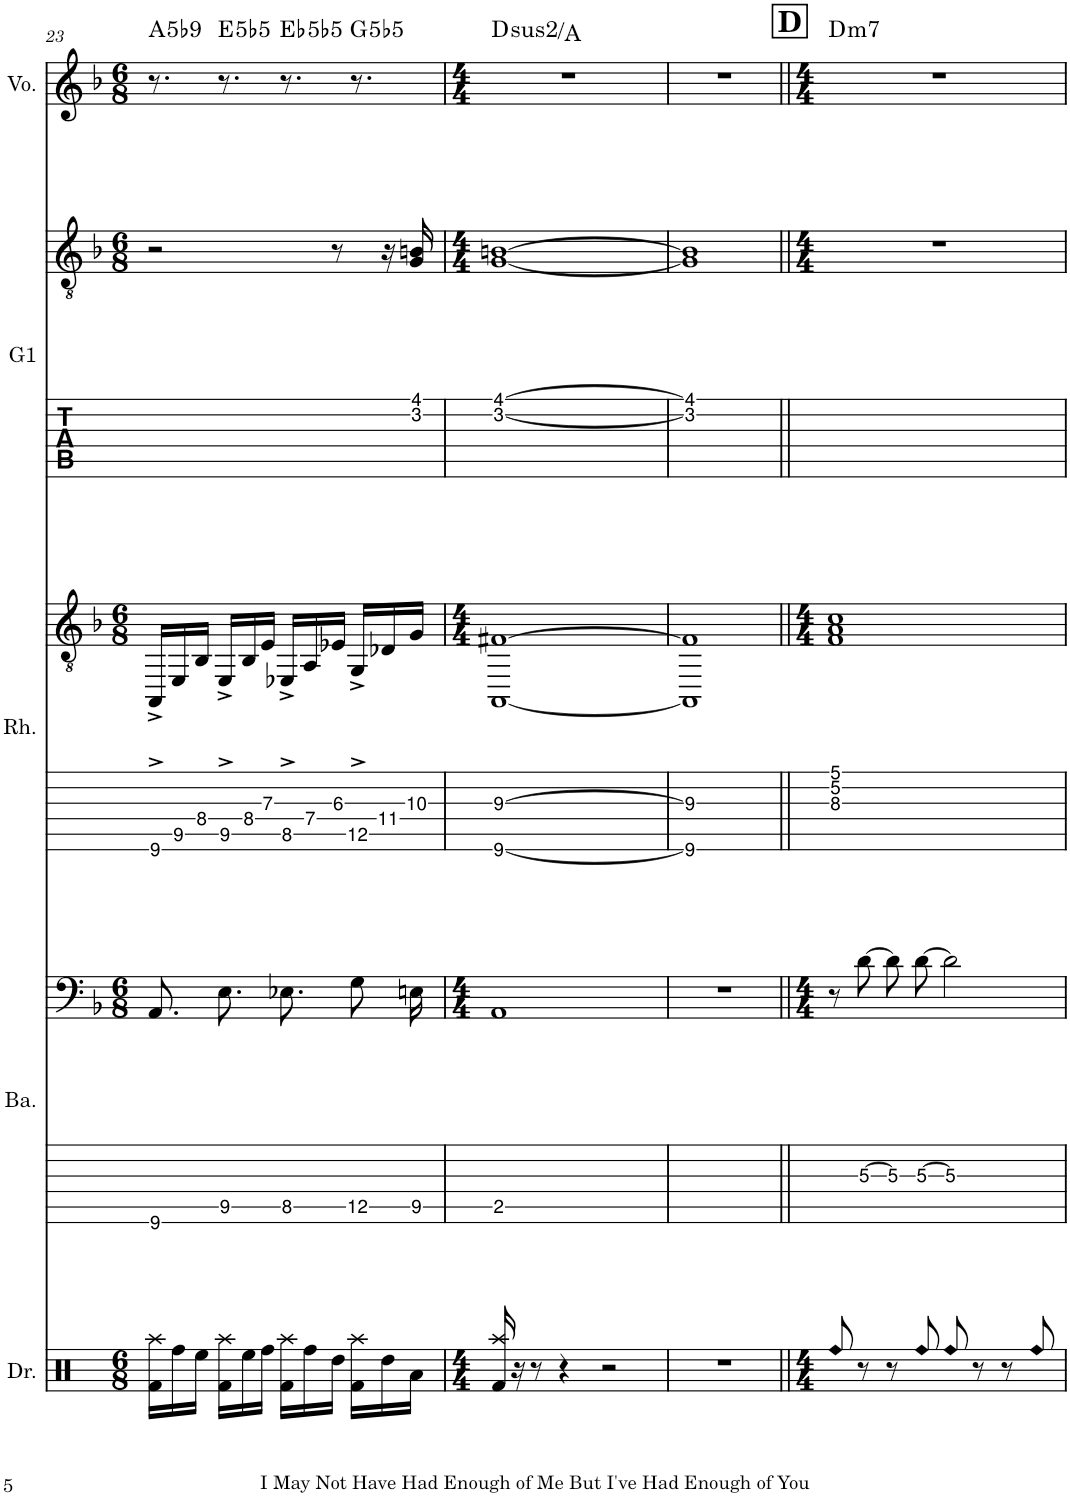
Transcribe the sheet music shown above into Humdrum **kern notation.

**kern	**kern	**kern	**kern	**kern	**kern
*part3	*part3	*part2	*part2	*part1	*part1
*staff6	*staff5	*staff4	*staff3	*staff2	*staff1
*I"Bass	*	*I"Rhythm	*	*I"G1	*
*I'Ba.	*	*I'Rh.	*	*I'G1	*
!!LO:PB:g=z
*clefF4	*clefF4	*	*clefGv2	*	*clefGv2
*Trd7c12	*Trd7c12	*Trd-7c-12	*Trd-7c-12	*Trd-7c-12	*Trd-7c-12
*k[b-]	*k[b-]	*k[b-]	*k[b-]	*k[b-]	*k[b-]
*M6/8	*M6/8	*M6/8	*M6/8	*M6/8	*M6/8
=23	=23	=23	=23	=23	=23
8.AAL	8.AA/L	16AAA^LL	16AAA^/LL	2r	2r
.	.	16EE	16EE/	.	.
.	.	16BB-	16BB-/JJ	.	.
8.EJ	8.E/J	16EE^	16EE^/LL	.	.
.	.	16BB-	16BB-/	.	.
.	.	16EJJ	16E/JJ	.	.
8.E-XL	8.E-X\L	16EE-X^LL	16EE-X^/LL	.	.
.	.	16AA	16AA/	.	.
.	.	16E-X	16E-X/JJ	8r	8r
8G	8G\	16GG^	16GG^/LL	.	.
.	.	16D-X	16D-X/	16r	16r
16EnJk	16En\Jk	16GJJ	16G/JJ	16G 16Bn	16G/ 16Bn/
=24	=24	=24	=24	=24	=24
*M4/4	*M4/4	*M4/4	*M4/4	*M4/4	*M4/4
1AA	1AA	[1AAA [1F#X	[1AAA [1F#X	[1G [1B	[1G [1Bn
=25	=25	=25	=25	=25	=25
1r	1r	1AAA] 1F#]	1AAA] 1F#]	1G] 1B]	1G] 1B]
=26||	=26||	=26||	=26||	=26||	=26||
*M4/4	*M4/4	*M4/4	*M4/4	*M4/4	*M4/4
8r	8r	1F 1A 1c	1F 1A 1c	1r	1r
[8d	[8d\	.	.	.	.
8dL]	8d\L]	.	.	.	.
[8dJ	[8d\J	.	.	.	.
2d]	2d\]	.	.	.	.
=	=	=	=	=	=
*-	*-	*-	*-	*-	*-
